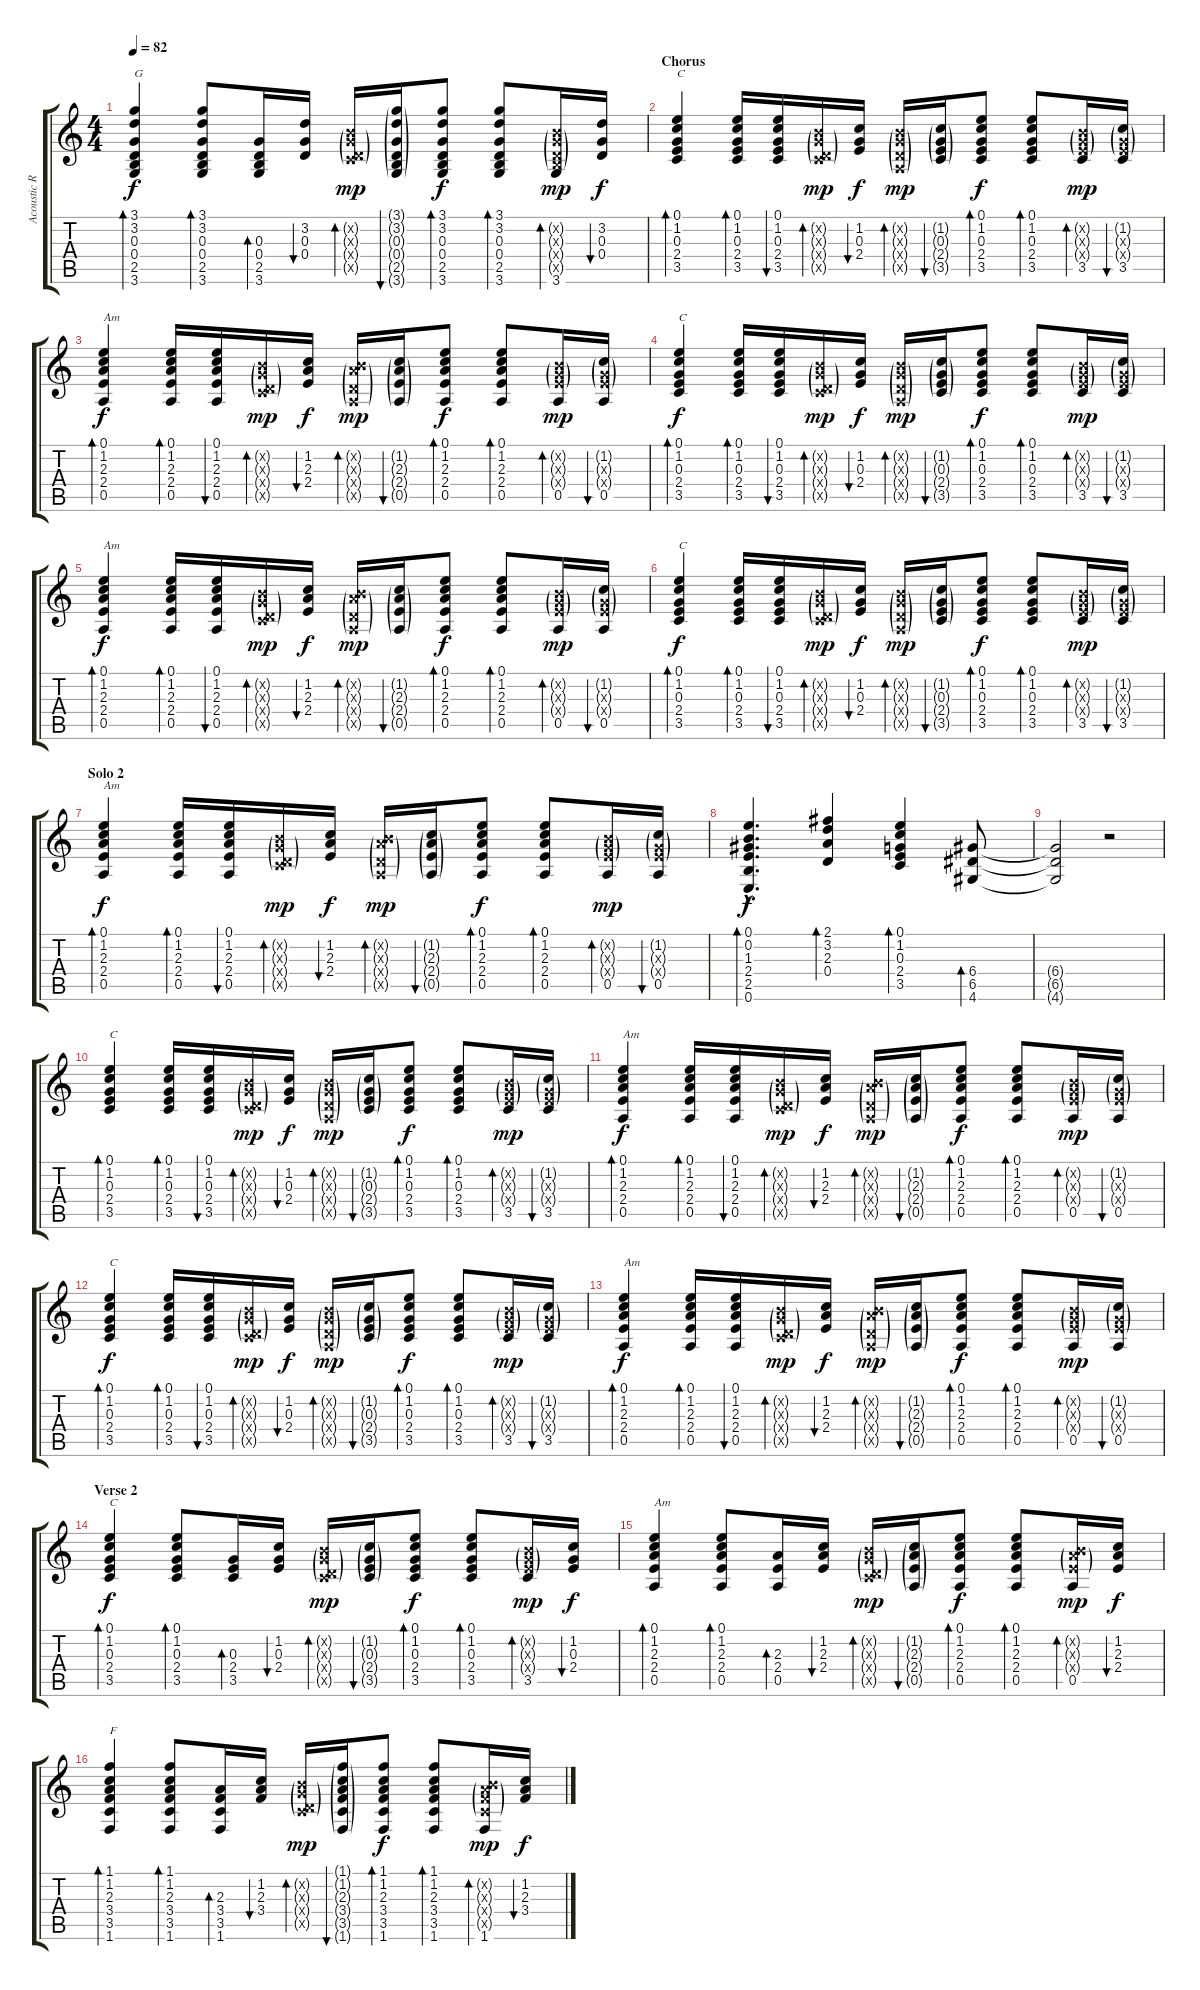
\track ("Acoustic Rythm" "Acoustic R") {instrument acousticguitarsteel}
\staff {score tabs}
\tuning (E4 B3 G3 D3 A2 E2) {hide}
\ts (4 4)
\tempo 82
\clef g2
\ks c
(3.1 3.2 0.3 0.4 2.5 3.6).4{bd 60 txt "G" dy f} (3.1 3.2 0.3 0.4 2.5 3.6).8{bd 60} (0.3 0.4 2.5 3.6).16{bd 60} (3.2 0.3 0.4).16{bu 60} (0.2{g x} 0.3{g x} 0.4{g x} 3.5{g x}).16{bd 60 dy mp} (3.1{g} 3.2{g} 0.3{g} 0.4{g} 2.5{g} 3.6{g}).16{bu 60} (3.1 3.2 0.3 0.4 2.5 3.6).8{bd 60 dy f} (3.1 3.2 0.3 0.4 2.5 3.6).8{bd 60} (0.2{g x} 0.3{g x} 0.4{g x} 2.5{g x} 3.6).16{bd 60 dy mp} (3.2 0.3 0.4).16{bu 60 dy f} |
\section ("" "Chorus")
(0.1 1.2 0.3 2.4 3.5).4{bd 60 txt "C"} (0.1 1.2 0.3 2.4 3.5).16{bd 60} (0.1 1.2 0.3 2.4 3.5).16{bu 60} (0.2{g x} 0.3{g x} 0.4{g x} 3.5{g x}).16{bd 60 dy mp} (1.2 0.3 2.4).16{bu 60 dy f} (0.2{g x} 0.3{g x} 0.4{g x} 0.5{g x}).16{bd 60 dy mp} (1.2{g} 0.3{g} 2.4{g} 3.5{g}).16{bu 60} (0.1 1.2 0.3 2.4 3.5).8{bd 60 dy f} (0.1 1.2 0.3 2.4 3.5).8{bd 60} (0.2{g x} 0.3{g x} 2.4{g x} 3.5).16{bd 60 dy mp} (1.2{g} 0.3{g x} 2.4{g x} 3.5).16{bu 60} |
(0.1 1.2 2.3 2.4 0.5).4{bd 60 txt "Am" dy f} (0.1 1.2 2.3 2.4 0.5).16{bd 60} (0.1 1.2 2.3 2.4 0.5).16{bu 60} (0.2{g x} 0.3{g x} 0.4{g x} 3.5{g x}).16{bd 60 dy mp} (1.2 2.3 2.4).16{bu 60 dy f} (0.2{g x} 2.3{g x} 0.4{g x} 0.5{g x}).16{bd 60 dy mp} (1.2{g} 2.3{g} 2.4{g} 0.5{g}).16{bu 60} (0.1 1.2 2.3 2.4 0.5).8{bd 60 dy f} (0.1 1.2 2.3 2.4 0.5).8{bd 60} (0.2{g x} 0.3{g x} 2.4{g x} 0.5).16{bd 60 dy mp} (1.2{g} 0.3{g x} 2.4{g x} 0.5).16{bu 60} |
(0.1 1.2 0.3 2.4 3.5).4{bd 60 txt "C" dy f} (0.1 1.2 0.3 2.4 3.5).16{bd 60} (0.1 1.2 0.3 2.4 3.5).16{bu 60} (0.2{g x} 0.3{g x} 0.4{g x} 3.5{g x}).16{bd 60 dy mp} (1.2 0.3 2.4).16{bu 60 dy f} (0.2{g x} 0.3{g x} 0.4{g x} 0.5{g x}).16{bd 60 dy mp} (1.2{g} 0.3{g} 2.4{g} 3.5{g}).16{bu 60} (0.1 1.2 0.3 2.4 3.5).8{bd 60 dy f} (0.1 1.2 0.3 2.4 3.5).8{bd 60} (0.2{g x} 0.3{g x} 2.4{g x} 3.5).16{bd 60 dy mp} (1.2{g} 0.3{g x} 2.4{g x} 3.5).16{bu 60} |
(0.1 1.2 2.3 2.4 0.5).4{bd 60 txt "Am" dy f} (0.1 1.2 2.3 2.4 0.5).16{bd 60} (0.1 1.2 2.3 2.4 0.5).16{bu 60} (0.2{g x} 0.3{g x} 0.4{g x} 3.5{g x}).16{bd 60 dy mp} (1.2 2.3 2.4).16{bu 60 dy f} (0.2{g x} 2.3{g x} 0.4{g x} 0.5{g x}).16{bd 60 dy mp} (1.2{g} 2.3{g} 2.4{g} 0.5{g}).16{bu 60} (0.1 1.2 2.3 2.4 0.5).8{bd 60 dy f} (0.1 1.2 2.3 2.4 0.5).8{bd 60} (0.2{g x} 0.3{g x} 2.4{g x} 0.5).16{bd 60 dy mp} (1.2{g} 0.3{g x} 2.4{g x} 0.5).16{bu 60} |
(0.1 1.2 0.3 2.4 3.5).4{bd 60 txt "C" dy f} (0.1 1.2 0.3 2.4 3.5).16{bd 60} (0.1 1.2 0.3 2.4 3.5).16{bu 60} (0.2{g x} 0.3{g x} 0.4{g x} 3.5{g x}).16{bd 60 dy mp} (1.2 0.3 2.4).16{bu 60 dy f} (0.2{g x} 0.3{g x} 0.4{g x} 0.5{g x}).16{bd 60 dy mp} (1.2{g} 0.3{g} 2.4{g} 3.5{g}).16{bu 60} (0.1 1.2 0.3 2.4 3.5).8{bd 60 dy f} (0.1 1.2 0.3 2.4 3.5).8{bd 60} (0.2{g x} 0.3{g x} 2.4{g x} 3.5).16{bd 60 dy mp} (1.2{g} 0.3{g x} 2.4{g x} 3.5).16{bu 60} |
\section ("" "Solo 2")
(0.1 1.2 2.3 2.4 0.5).4{bd 60 txt "Am" dy f} (0.1 1.2 2.3 2.4 0.5).16{bd 60} (0.1 1.2 2.3 2.4 0.5).16{bu 60} (0.2{g x} 0.3{g x} 0.4{g x} 3.5{g x}).16{bd 60 dy mp} (1.2 2.3 2.4).16{bu 60 dy f} (0.2{g x} 2.3{g x} 0.4{g x} 0.5{g x}).16{bd 60 dy mp} (1.2{g} 2.3{g} 2.4{g} 0.5{g}).16{bu 60} (0.1 1.2 2.3 2.4 0.5).8{bd 60 dy f} (0.1 1.2 2.3 2.4 0.5).8{bd 60} (0.2{g x} 0.3{g x} 2.4{g x} 0.5).16{bd 60 dy mp} (1.2{g} 0.3{g x} 2.4{g x} 0.5).16{bu 60} |
(0.1{hac} 0.2{hac} 1.3{hac} 2.4{hac} 2.5{hac} 0.6{hac}).4{d bd 60 dy f} (2.1 3.2 2.3 0.4).4{bd 60} (0.1 1.2 0.3 2.4 3.5).4{bd 60} (6.4 6.5 4.6).8{bd 60} |
(6.4{t} 6.5{t} 4.6{t}).2 r.2 |
(0.1 1.2 0.3 2.4 3.5).4{bd 60 txt "C"} (0.1 1.2 0.3 2.4 3.5).16{bd 60} (0.1 1.2 0.3 2.4 3.5).16{bu 60} (0.2{g x} 0.3{g x} 0.4{g x} 3.5{g x}).16{bd 60 dy mp} (1.2 0.3 2.4).16{bu 60 dy f} (0.2{g x} 0.3{g x} 0.4{g x} 0.5{g x}).16{bd 60 dy mp} (1.2{g} 0.3{g} 2.4{g} 3.5{g}).16{bu 60} (0.1 1.2 0.3 2.4 3.5).8{bd 60 dy f} (0.1 1.2 0.3 2.4 3.5).8{bd 60} (0.2{g x} 0.3{g x} 2.4{g x} 3.5).16{bd 60 dy mp} (1.2{g} 0.3{g x} 2.4{g x} 3.5).16{bu 60} |
(0.1 1.2 2.3 2.4 0.5).4{bd 60 txt "Am" dy f} (0.1 1.2 2.3 2.4 0.5).16{bd 60} (0.1 1.2 2.3 2.4 0.5).16{bu 60} (0.2{g x} 0.3{g x} 0.4{g x} 3.5{g x}).16{bd 60 dy mp} (1.2 2.3 2.4).16{bu 60 dy f} (0.2{g x} 2.3{g x} 0.4{g x} 0.5{g x}).16{bd 60 dy mp} (1.2{g} 2.3{g} 2.4{g} 0.5{g}).16{bu 60} (0.1 1.2 2.3 2.4 0.5).8{bd 60 dy f} (0.1 1.2 2.3 2.4 0.5).8{bd 60} (0.2{g x} 0.3{g x} 2.4{g x} 0.5).16{bd 60 dy mp} (1.2{g} 0.3{g x} 2.4{g x} 0.5).16{bu 60} |
(0.1 1.2 0.3 2.4 3.5).4{bd 60 txt "C" dy f} (0.1 1.2 0.3 2.4 3.5).16{bd 60} (0.1 1.2 0.3 2.4 3.5).16{bu 60} (0.2{g x} 0.3{g x} 0.4{g x} 3.5{g x}).16{bd 60 dy mp} (1.2 0.3 2.4).16{bu 60 dy f} (0.2{g x} 0.3{g x} 0.4{g x} 0.5{g x}).16{bd 60 dy mp} (1.2{g} 0.3{g} 2.4{g} 3.5{g}).16{bu 60} (0.1 1.2 0.3 2.4 3.5).8{bd 60 dy f} (0.1 1.2 0.3 2.4 3.5).8{bd 60} (0.2{g x} 0.3{g x} 2.4{g x} 3.5).16{bd 60 dy mp} (1.2{g} 0.3{g x} 2.4{g x} 3.5).16{bu 60} |
(0.1 1.2 2.3 2.4 0.5).4{bd 60 txt "Am" dy f} (0.1 1.2 2.3 2.4 0.5).16{bd 60} (0.1 1.2 2.3 2.4 0.5).16{bu 60} (0.2{g x} 0.3{g x} 0.4{g x} 3.5{g x}).16{bd 60 dy mp} (1.2 2.3 2.4).16{bu 60 dy f} (0.2{g x} 2.3{g x} 0.4{g x} 0.5{g x}).16{bd 60 dy mp} (1.2{g} 2.3{g} 2.4{g} 0.5{g}).16{bu 60} (0.1 1.2 2.3 2.4 0.5).8{bd 60 dy f} (0.1 1.2 2.3 2.4 0.5).8{bd 60} (0.2{g x} 0.3{g x} 2.4{g x} 0.5).16{bd 60 dy mp} (1.2{g} 0.3{g x} 2.4{g x} 0.5).16{bu 60} |
\section ("" "Verse 2")
(0.1 1.2 0.3 2.4 3.5).4{bd 60 txt "C" dy f} (0.1 1.2 0.3 2.4 3.5).8{bd 60} (0.3 2.4 3.5).16{bd 60} (1.2 0.3 2.4).16{bu 60} (0.2{g x} 0.3{g x} 0.4{g x} 3.5{g x}).16{bd 60 dy mp} (1.2{g} 0.3{g} 2.4{g} 3.5{g}).16{bu 60} (0.1 1.2 0.3 2.4 3.5).8{bd 60 dy f} (0.1 1.2 0.3 2.4 3.5).8{bd 60} (0.2{g x} 0.3{g x} 2.4{g x} 3.5).16{bd 60 dy mp} (1.2 0.3 2.4).16{bu 60 dy f} |
(0.1 1.2 2.3 2.4 0.5).4{bd 60 txt "Am"} (0.1 1.2 2.3 2.4 0.5).8{bd 60} (2.3 2.4 0.5).16{bd 60} (1.2 2.3 2.4).16{bu 60} (0.2{g x} 0.3{g x} 0.4{g x} 3.5{g x}).16{bd 60 dy mp} (1.2{g} 2.3{g} 2.4{g} 0.5{g}).16{bu 60} (0.1 1.2 2.3 2.4 0.5).8{bd 60 dy f} (0.1 1.2 2.3 2.4 0.5).8{bd 60} (0.2{g x} 2.3{g x} 2.4{g x} 0.5).16{bd 60 dy mp} (1.2 2.3 2.4).16{bu 60 dy f} |
(1.1 1.2 2.3 3.4 3.5 1.6).4{bd 60 txt "F"} (1.1 1.2 2.3 3.4 3.5 1.6).8{bd 60} (2.3 3.4 3.5 1.6).16{bd 60} (1.2 2.3 3.4).16{bu 60} (0.2{g x} 0.3{g x} 0.4{g x} 3.5{g x}).16{bd 60 dy mp} (1.1{g} 1.2{g} 2.3{g} 3.4{g} 3.5{g} 1.6{g}).16{bu 60} (1.1 1.2 2.3 3.4 3.5 1.6).8{bd 60 dy f} (1.1 1.2 2.3 3.4 3.5 1.6).8{bd 60} (0.2{g x} 2.3{g x} 3.4{g x} 3.5{g x} 1.6).16{bd 60 dy mp} (1.2 2.3 3.4).16{bu 60 dy f}
